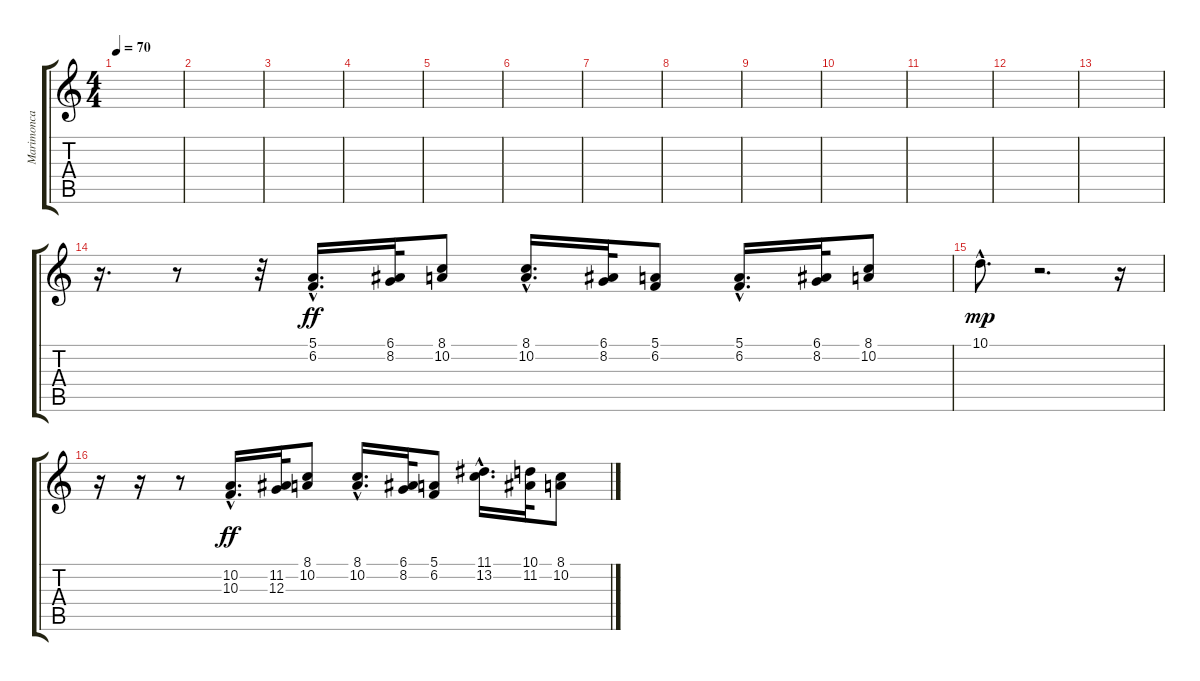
\track ("Marimonca" "Marimonca") {instrument harmonica}
\staff {score tabs}
\tuning (E4 B3 G3 D3 A2 E2) {hide}
\ts (4 4)
\tempo 70
\clef g2
\ks c
|
|
|
|
|
|
|
|
|
|
|
|
|
r.16{d} r.8 r.32 (5.1{hac} 6.2{hac}).16{d dy ff} (6.1 8.2).32 (8.1 10.2).8 (8.1{hac} 10.2{hac}).16{d} (6.1 8.2).32 (5.1 6.2).8 (5.1{hac} 6.2{hac}).16{d} (6.1 8.2).32 (8.1 10.2).8 |
10.1{hac}.8{d dy mp instrument acousticgrandpiano} r.2{d} r.16 |
r.16 r.16 r.8 (10.2{hac} 10.3{hac}).16{d dy ff instrument harmonica} (11.2 12.3).32 (8.1 10.2).8 (8.1{hac} 10.2{hac}).16{d} (6.1 8.2).32 (5.1 6.2).8 (11.1{hac} 13.2{hac}).16{d} (10.1 11.2).32 (8.1 10.2).8
